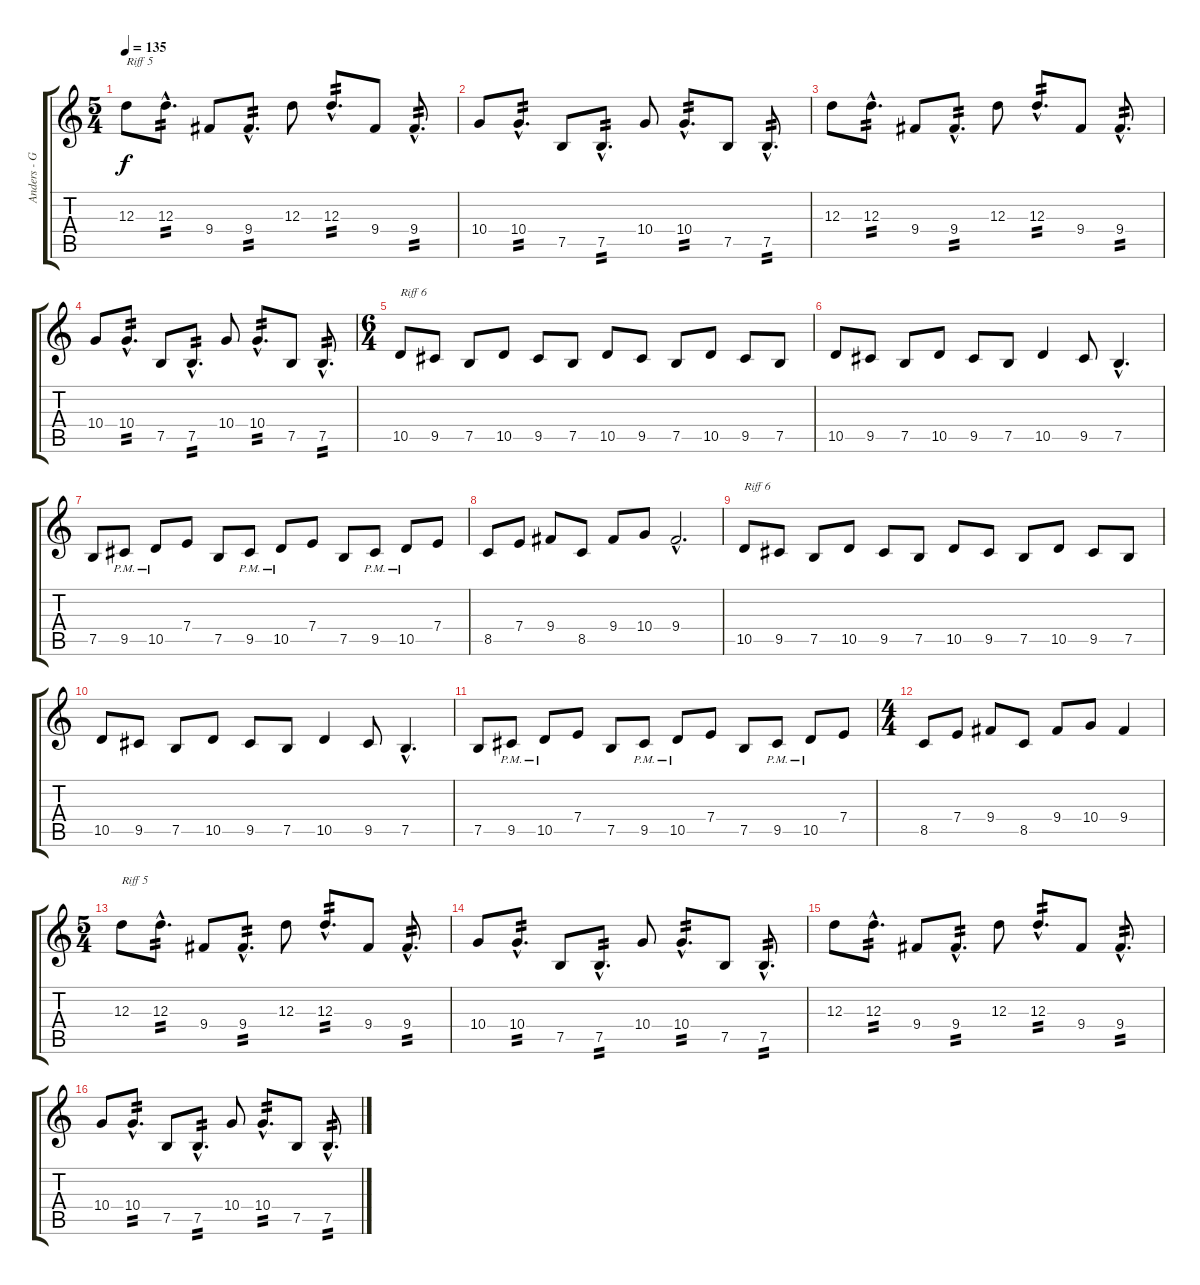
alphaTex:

\track ("Anders - Guitar I" "Anders - G") {instrument distortionguitar}
\staff {score tabs}
\tuning (A3 Gb3 D3 A2 E2 B1) {hide}
\ts (5 4)
\tempo 135
\clef g2
\ks c
12.3.8{txt "Riff 5" dy f} 12.3{hac}.8{d tp 2} 9.4.8 9.4{hac}.8{d tp 2} 12.3.8 12.3{hac}.8{d tp 2} 9.4.8 9.4{hac}.8{d tp 2} |
10.4.8 10.4{hac}.8{d tp 2} 7.5.8 7.5{hac}.8{d tp 2} 10.4.8 10.4{hac}.8{d tp 2} 7.5.8 7.5{hac}.8{d tp 2} |
12.3.8 12.3{hac}.8{d tp 2} 9.4.8 9.4{hac}.8{d tp 2} 12.3.8 12.3{hac}.8{d tp 2} 9.4.8 9.4{hac}.8{d tp 2} |
10.4.8 10.4{hac}.8{d tp 2} 7.5.8 7.5{hac}.8{d tp 2} 10.4.8 10.4{hac}.8{d tp 2} 7.5.8 7.5{hac}.8{d tp 2} |
\ts (6 4)
10.5.8{txt "Riff 6"} 9.5.8 7.5.8 10.5.8 9.5.8 7.5.8 10.5.8 9.5.8 7.5.8 10.5.8 9.5.8 7.5.8 |
10.5.8 9.5.8 7.5.8 10.5.8 9.5.8 7.5.8 10.5.4 9.5.8 7.5{hac}.4{d} |
7.5.8 9.5{pm}.8 10.5{pm}.8 7.4.8 7.5.8 9.5{pm}.8 10.5{pm}.8 7.4.8 7.5.8 9.5{pm}.8 10.5{pm}.8 7.4.8 |
8.5.8 7.4.8 9.4.8 8.5.8 9.4.8 10.4.8 9.4{hac}.2{d} |
10.5.8{txt "Riff 6"} 9.5.8 7.5.8 10.5.8 9.5.8 7.5.8 10.5.8 9.5.8 7.5.8 10.5.8 9.5.8 7.5.8 |
10.5.8 9.5.8 7.5.8 10.5.8 9.5.8 7.5.8 10.5.4 9.5.8 7.5{hac}.4{d} |
7.5.8 9.5{pm}.8 10.5{pm}.8 7.4.8 7.5.8 9.5{pm}.8 10.5{pm}.8 7.4.8 7.5.8 9.5{pm}.8 10.5{pm}.8 7.4.8 |
\ts (4 4)
8.5.8 7.4.8 9.4.8 8.5.8 9.4.8 10.4.8 9.4.4 |
\ts (5 4)
12.3.8{txt "Riff 5"} 12.3{hac}.8{d tp 2} 9.4.8 9.4{hac}.8{d tp 2} 12.3.8 12.3{hac}.8{d tp 2} 9.4.8 9.4{hac}.8{d tp 2} |
10.4.8 10.4{hac}.8{d tp 2} 7.5.8 7.5{hac}.8{d tp 2} 10.4.8 10.4{hac}.8{d tp 2} 7.5.8 7.5{hac}.8{d tp 2} |
12.3.8 12.3{hac}.8{d tp 2} 9.4.8 9.4{hac}.8{d tp 2} 12.3.8 12.3{hac}.8{d tp 2} 9.4.8 9.4{hac}.8{d tp 2} |
10.4.8 10.4{hac}.8{d tp 2} 7.5.8 7.5{hac}.8{d tp 2} 10.4.8 10.4{hac}.8{d tp 2} 7.5.8 7.5{hac}.8{d tp 2}
